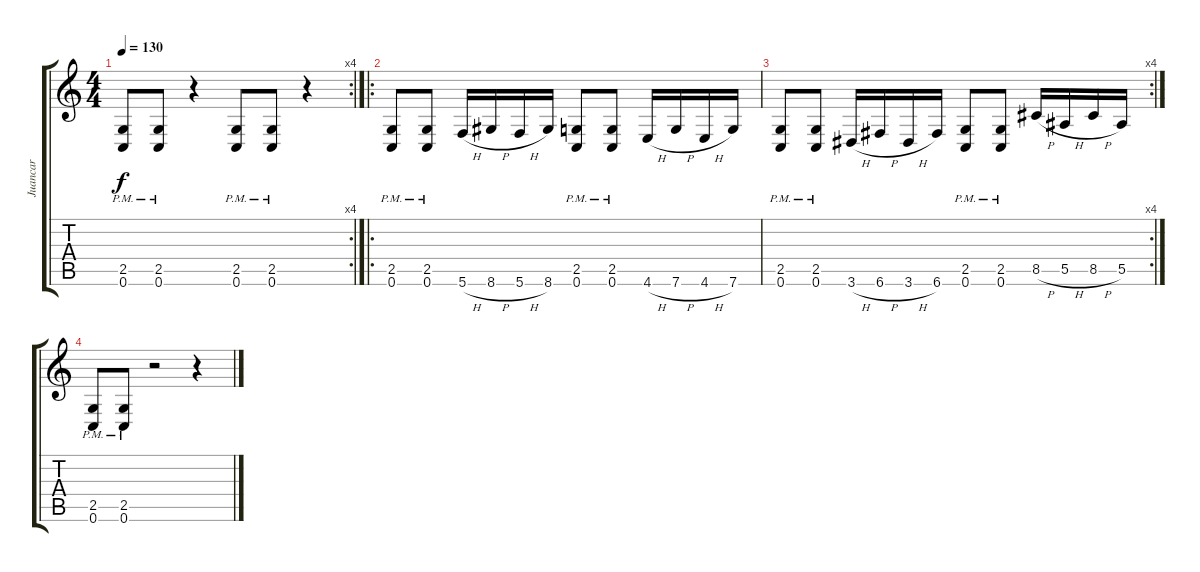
\track ("Juancar" "Juancar") {instrument distortionguitar}
\staff {score tabs}
\tuning (C4 G3 Eb3 Bb2 F2 C2) {hide}
\rc 4
\ts (4 4)
\tempo 130
\clef g2
\ks c
(2.5{pm} 0.6{pm}).8{dy f} (2.5{pm} 0.6{pm}).8 r.4 (2.5{pm} 0.6{pm}).8 (2.5{pm} 0.6{pm}).8 r.4 |
\ro
(2.5{pm} 0.6{pm}).8 (2.5{pm} 0.6{pm}).8 5.6{h}.16 8.6{h}.16 5.6{h}.16 8.6.16 (2.5{pm} 0.6{pm}).8 (2.5{pm} 0.6{pm}).8 4.6{h}.16 7.6{h}.16 4.6{h}.16 7.6.16 |
\rc 4
(2.5{pm} 0.6{pm}).8 (2.5{pm} 0.6{pm}).8 3.6{h}.16 6.6{h}.16 3.6{h}.16 6.6.16 (2.5{pm} 0.6{pm}).8 (2.5{pm} 0.6{pm}).8 8.5{h}.16 5.5{h}.16 8.5{h}.16 5.5.16 |
(2.5{pm} 0.6{pm}).8 (2.5{pm} 0.6{pm}).8 r.2 r.4
